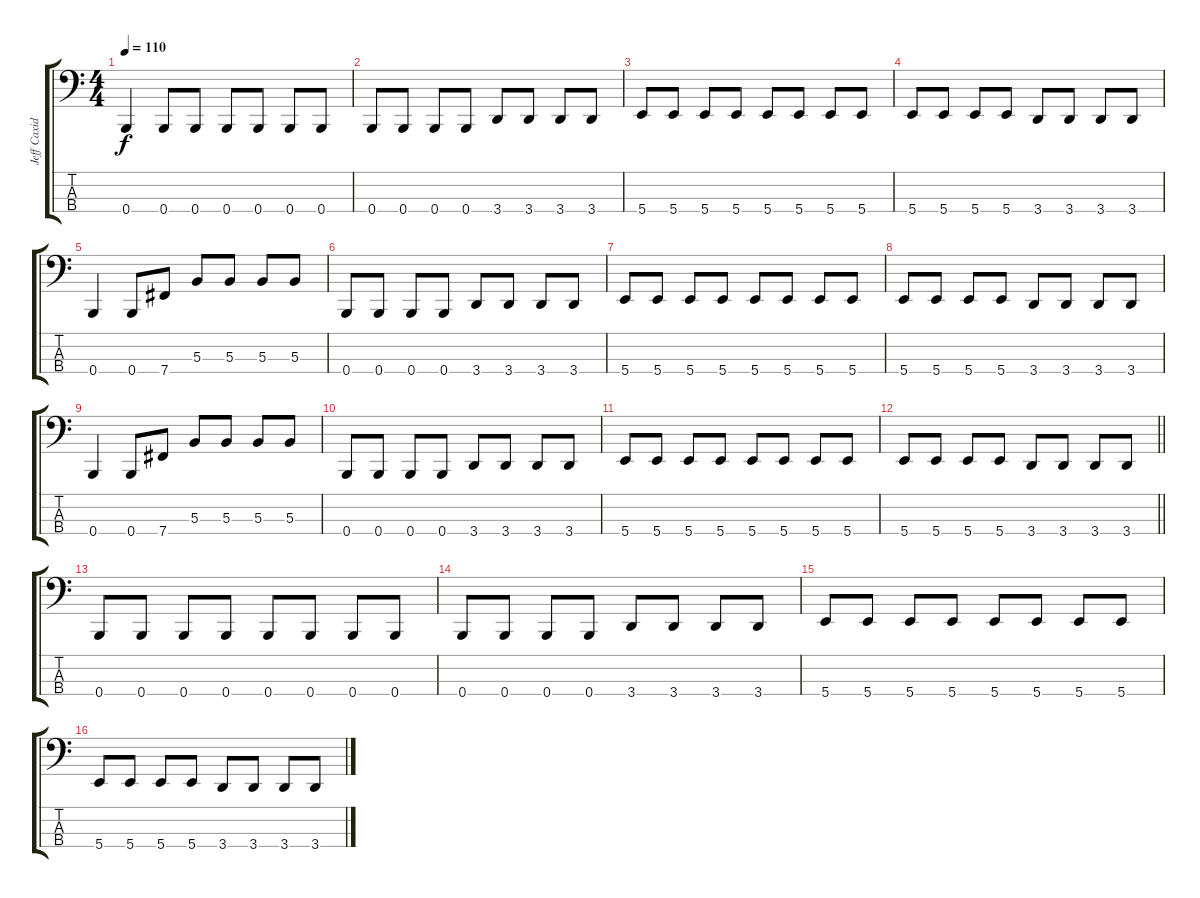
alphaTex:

\track ("Jeff Caxide" "Jeff Caxid") {instrument electricbassfinger}
\staff {score tabs}
\tuning (E2 B1 Gb1 B0) {hide}
\ts (4 4)
\tempo 110
\clef f4
\ks c
0.4.4{dy f} 0.4.8 0.4.8 0.4.8 0.4.8 0.4.8 0.4.8 |
0.4.8 0.4.8 0.4.8 0.4.8 3.4.8 3.4.8 3.4.8 3.4.8 |
5.4.8 5.4.8 5.4.8 5.4.8 5.4.8 5.4.8 5.4.8 5.4.8 |
5.4.8 5.4.8 5.4.8 5.4.8 3.4.8 3.4.8 3.4.8 3.4.8 |
0.4.4 0.4.8 7.4.8 5.3.8 5.3.8 5.3.8 5.3.8 |
0.4.8 0.4.8 0.4.8 0.4.8 3.4.8 3.4.8 3.4.8 3.4.8 |
5.4.8 5.4.8 5.4.8 5.4.8 5.4.8 5.4.8 5.4.8 5.4.8 |
5.4.8 5.4.8 5.4.8 5.4.8 3.4.8 3.4.8 3.4.8 3.4.8 |
0.4.4 0.4.8 7.4.8 5.3.8 5.3.8 5.3.8 5.3.8 |
0.4.8 0.4.8 0.4.8 0.4.8 3.4.8 3.4.8 3.4.8 3.4.8 |
5.4.8 5.4.8 5.4.8 5.4.8 5.4.8 5.4.8 5.4.8 5.4.8 |
\barLineRight lightlight
5.4.8 5.4.8 5.4.8 5.4.8 3.4.8 3.4.8 3.4.8 3.4.8 |
0.4.8 0.4.8 0.4.8 0.4.8 0.4.8 0.4.8 0.4.8 0.4.8 |
0.4.8 0.4.8 0.4.8 0.4.8 3.4.8 3.4.8 3.4.8 3.4.8 |
5.4.8 5.4.8 5.4.8 5.4.8 5.4.8 5.4.8 5.4.8 5.4.8 |
5.4.8 5.4.8 5.4.8 5.4.8 3.4.8 3.4.8 3.4.8 3.4.8
